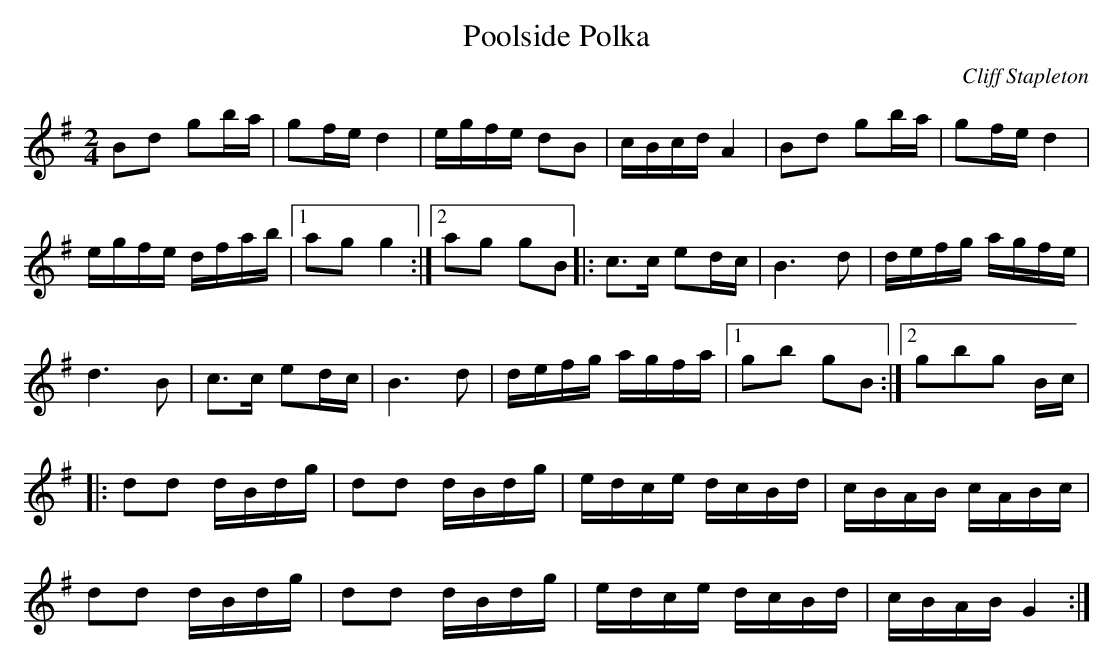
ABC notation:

X:1
T:Poolside Polka
C:Cliff Stapleton
L:1/16
M:2/4
K:G
B2d2 g2ba | g2fe d4 | egfe d2B2 | cBcd A4 | B2d2 g2ba | g2fe d4 |
egfe dfab |1 a2g2 g4 :|2 a2g2 g2B2 |: c3c e2dc | B6 d2 | defg agfe |
d6 B2 | c3c e2dc | B6 d2 | defg agfa |1 g2b2 g2B2 :|2 g2b2g2 Bc |
|: d2d2 dBdg | d2d2 dBdg | edce dcBd | cBAB cABc |
d2d2 dBdg | d2d2 dBdg | edce dcBd | cBAB G4 :|
